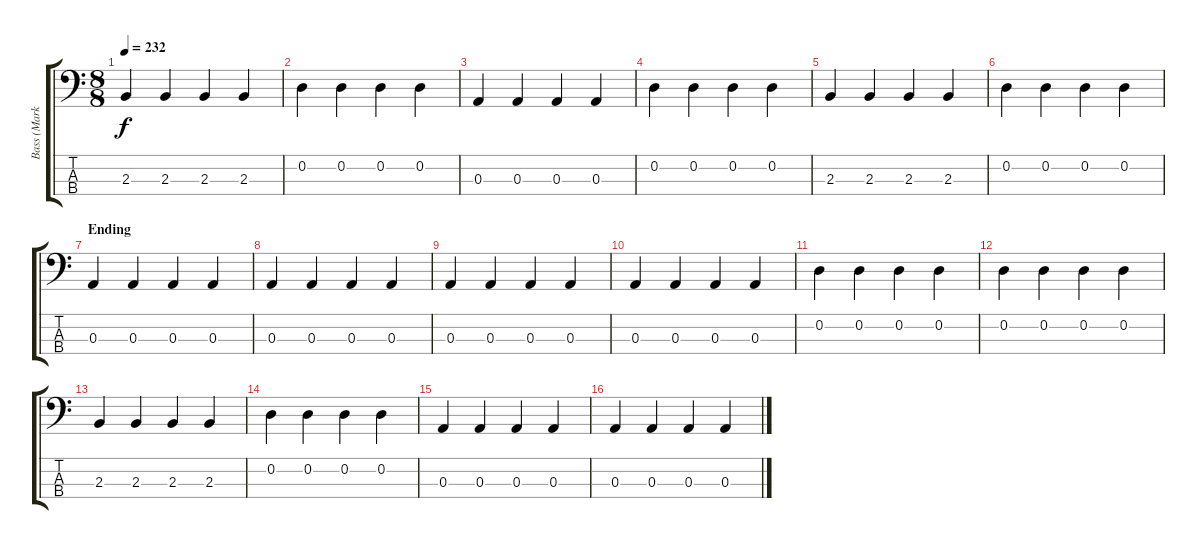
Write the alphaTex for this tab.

\track ("Bass (Mark)" "Bass (Mark") {instrument electricbassfinger}
\staff {score tabs}
\tuning (G2 D2 A1 E1) {hide}
\ts (8 8)
\tempo 232
\clef f4
\ks c
2.3.4{dy f} 2.3.4 2.3.4 2.3.4 |
0.2.4 0.2.4 0.2.4 0.2.4 |
0.3.4 0.3.4 0.3.4 0.3.4 |
0.2.4 0.2.4 0.2.4 0.2.4 |
2.3.4 2.3.4 2.3.4 2.3.4 |
0.2.4 0.2.4 0.2.4 0.2.4 |
\section ("" "Ending")
0.3.4 0.3.4 0.3.4 0.3.4 |
0.3.4 0.3.4 0.3.4 0.3.4 |
0.3.4 0.3.4 0.3.4 0.3.4 |
0.3.4 0.3.4 0.3.4 0.3.4 |
0.2.4 0.2.4 0.2.4 0.2.4 |
0.2.4 0.2.4 0.2.4 0.2.4 |
2.3.4 2.3.4 2.3.4 2.3.4 |
0.2.4 0.2.4 0.2.4 0.2.4 |
0.3.4 0.3.4 0.3.4 0.3.4 |
0.3.4 0.3.4 0.3.4 0.3.4
